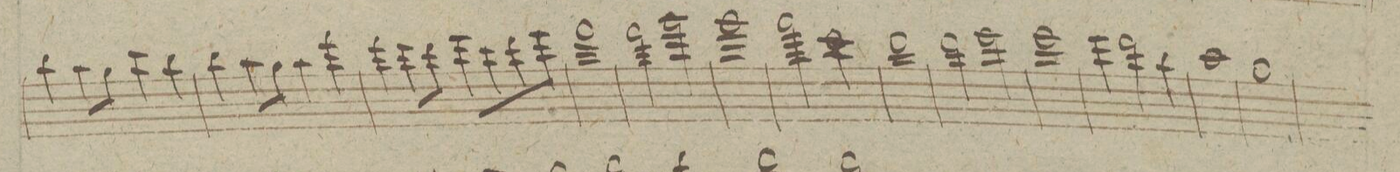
**kern	**dynam
*I"Flauto.	*
*clefG2	*
*k[b-]	*
*met(c|)	*
*M2/2	*
4bb-\	.
8aa\L	.
8gg\J	.
4ccc\	.
4bb-\	.
=61	=61
4bb-\	.
8aa\L	.
8gg\J	.
4aa\	.
4fff\	.
=62	=62
4fff\	.
8eee\L	.
8ddd\J	.
8eee\L	.
8ccc\	.
8ddd\	.
8eee\J	.
=63	=63
1fff	.
=64	=64
2fff\	.
2ggg\	.
=65	=65
1ggg	.
=66	=66
2aaa\	.
2ccc\	.
=67	=67
1ddd	.
=68	=68
2ddd\	.
2eee\	.
=69	=69
1eee	.
=70	=70
4eee\	.
2ddd\	.
4bb-\	.
=71	=71
1aa	.
=72	=72
1gg	.
=73	=73
*-	*-
